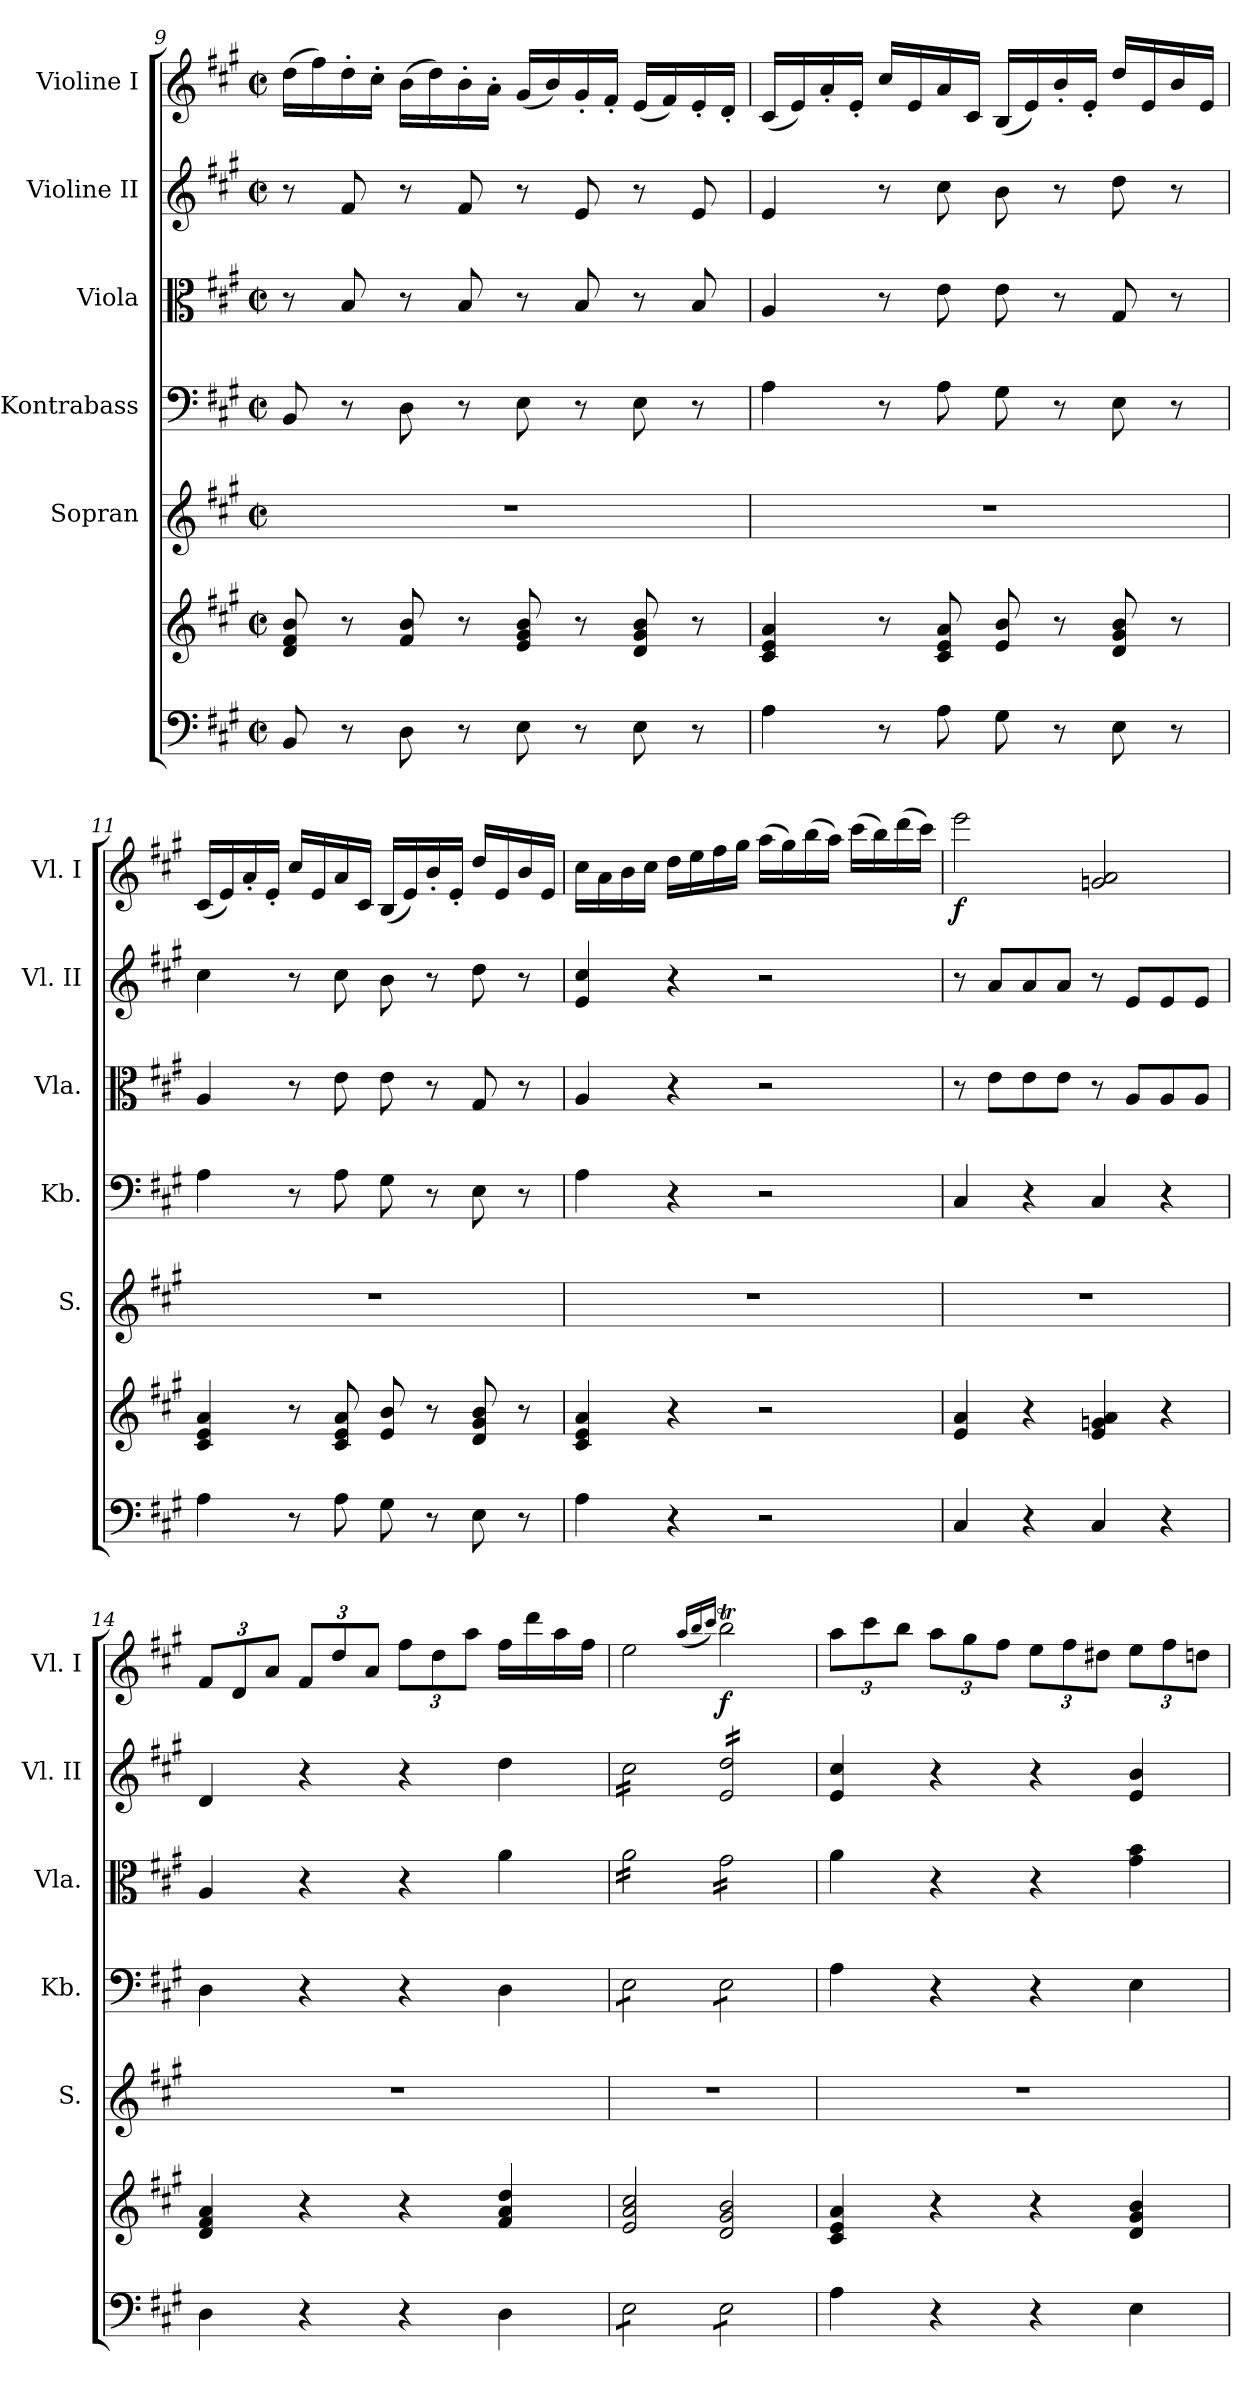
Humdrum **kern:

**kern	**kern	**kern	**kern	**kern	**kern	**kern	**dynam
*part6	*part6	*part5	*part4	*part3	*part2	*part1	*part1
*staff7	*staff6	*staff5	*staff4	*staff3	*staff2	*staff1	*staff1
*	*	*I"Sopran	*I"Kontrabass	*I"Viola	*I"Violine II	*I"Violine I	*
*	*	*I'S.	*I'Kb.	*I'Vla.	*I'Vl. II	*I'Vl. I	*
*clefF4	*clefG2	*clefG2	*clefF4	*clefC3	*clefG2	*clefG2	*
*	*	*	*ITrd7c12	*	*	*	*
*k[f#c#g#]	*k[f#c#g#]	*k[f#c#g#]	*k[f#c#g#]	*k[f#c#g#]	*k[f#c#g#]	*k[f#c#g#]	*
*A:	*A:	*A:	*A:	*A:	*A:	*A:	*
*M2/2	*M2/2	*M2/2	*M2/2	*M2/2	*M2/2	*M2/2	*
*met(c|)	*met(c|)	*met(c|)	*met(c|)	*met(c|)	*met(c|)	*met(c|)	*
=9	=9	=9	=9	=9	=9	=9	=9
8BB/	8d/ 8f#/ 8b/	1r	8BBB/	8r	8r	(>16dd\LL	.
.	.	.	.	.	.	16ff#\)	.
8r	8r	.	8r	8B/	8f#/	16dd'>\	.
.	.	.	.	.	.	16cc#'>\JJ	.
8D\	8f#/ 8b/	.	8DD\	8r	8r	(>16b\LL	.
.	.	.	.	.	.	16dd\)	.
8r	8r	.	8r	8B/	8f#/	16b'>\	.
.	.	.	.	.	.	16a'>\JJ	.
8E\	8e/ 8g#/ 8b/	.	8EE\	8r	8r	(<16g#/LL	.
.	.	.	.	.	.	16b/)	.
8r	8r	.	8r	8B/	8e/	16g#'</	.
.	.	.	.	.	.	16f#'</JJ	.
8E\	8d/ 8g#/ 8b/	.	8EE\	8r	8r	(<16e/LL	.
.	.	.	.	.	.	16f#/)	.
8r	8r	.	8r	8B/	8e/	16e'</	.
.	.	.	.	.	.	16d'</JJ	.
=10	=10	=10	=10	=10	=10	=10	=10
4A\	4c#/ 4e/ 4a/	1r	4AA\	4A/	4e/	(<16c#/LL	.
.	.	.	.	.	.	16e/)	.
.	.	.	.	.	.	16a'</	.
.	.	.	.	.	.	16e'</JJ	.
8r	8r	.	8r	8r	8r	16cc#/LL	.
.	.	.	.	.	.	16e/	.
8A\	8c#/ 8e/ 8a/	.	8AA\	8e\	8cc#\	16a/	.
.	.	.	.	.	.	16c#/JJ	.
8G#\	8e/ 8b/	.	8GG#\	8e\	8b\	(<16B/LL	.
.	.	.	.	.	.	16e/)	.
8r	8r	.	8r	8r	8r	16b'</	.
.	.	.	.	.	.	16e'</JJ	.
8E\	8d/ 8g#/ 8b/	.	8EE\	8G#/	8dd\	16dd/LL	.
.	.	.	.	.	.	16e/	.
8r	8r	.	8r	8r	8r	16b/	.
.	.	.	.	.	.	16e/JJ	.
!!LO:LB:g=z
=11	=11	=11	=11	=11	=11	=11	=11
4A\	4c#/ 4e/ 4a/	1r	4AA\	4A/	4cc#\	(<16c#/LL	.
.	.	.	.	.	.	16e/)	.
.	.	.	.	.	.	16a'</	.
.	.	.	.	.	.	16e'</JJ	.
8r	8r	.	8r	8r	8r	16cc#/LL	.
.	.	.	.	.	.	16e/	.
8A\	8c#/ 8e/ 8a/	.	8AA\	8e\	8cc#\	16a/	.
.	.	.	.	.	.	16c#/JJ	.
8G#\	8e/ 8b/	.	8GG#\	8e\	8b\	(<16B/LL	.
.	.	.	.	.	.	16e/)	.
8r	8r	.	8r	8r	8r	16b'</	.
.	.	.	.	.	.	16e'</JJ	.
8E\	8d/ 8g#/ 8b/	.	8EE\	8G#/	8dd\	16dd/LL	.
.	.	.	.	.	.	16e/	.
8r	8r	.	8r	8r	8r	16b/	.
.	.	.	.	.	.	16e/JJ	.
=12	=12	=12	=12	=12	=12	=12	=12
4A\	4c#/ 4e/ 4a/	1r	4AA\	4A/	4e/ 4cc#/	16cc#\LL	.
.	.	.	.	.	.	16a\	.
.	.	.	.	.	.	16b\	.
.	.	.	.	.	.	16cc#\JJ	.
4r	4r	.	4r	4r	4r	16dd\LL	.
.	.	.	.	.	.	16ee\	.
.	.	.	.	.	.	16ff#\	.
.	.	.	.	.	.	16gg#\JJ	.
2r	2r	.	2r	2r	2r	(>16aa\LL	.
.	.	.	.	.	.	16gg#\)	.
.	.	.	.	.	.	(>16bb\	.
.	.	.	.	.	.	16aa\JJ)	.
.	.	.	.	.	.	(>16ccc#\LL	.
.	.	.	.	.	.	16bb\)	.
.	.	.	.	.	.	(>16ddd\	.
.	.	.	.	.	.	16ccc#\JJ)	.
=13	=13	=13	=13	=13	=13	=13	=13
!	!	!	!	!	!	!	!LO:DY:b
4C#/	4e/ 4a/	1r	4CC#/	8r	8r	2eee\	f
.	.	.	.	8e\L	8a/L	.	.
4r	4r	.	4r	8e\	8a/	.	.
.	.	.	.	8e\J	8a/J	.	.
4C#/	4e/ 4gn/ 4a/	.	4CC#/	8r	8r	2gn/ 2a/	.
.	.	.	.	8A/L	8e/L	.	.
4r	4r	.	4r	8A/	8e/	.	.
.	.	.	.	8A/J	8e/J	.	.
!!LO:PB:g=z
=14	=14	=14	=14	=14	=14	=14	=14
*	*	*	*	*	*	*Xbrackettup	*
4D\	4d/ 4f#/ 4a/	1r	4DD\	4A/	4d/	12f#/L	.
.	.	.	.	.	.	12d/	.
.	.	.	.	.	.	12a/J	.
4r	4r	.	4r	4r	4r	12f#/L	.
.	.	.	.	.	.	12dd/	.
.	.	.	.	.	.	12a/J	.
4r	4r	.	4r	4r	4r	12ff#\L	.
.	.	.	.	.	.	12dd\	.
.	.	.	.	.	.	12aa\J	.
4D\	4f#/ 4a/ 4dd/	.	4DD\	4a\	4dd\	16ff#\LL	.
.	.	.	.	.	.	16ddd\	.
.	.	.	.	.	.	16aa\	.
.	.	.	.	.	.	16ff#\JJ	.
=15	=15	=15	=15	=15	=15	=15	=15
*tremolo	*	*	*	*	*	*	*
*	*	*	*tremolo	*	*	*	*
*	*	*	*	*tremolo	*	*	*
*	*	*	*	*	*tremolo	*	*
8E\L	2e/ 2a/ 2cc#/	1r	8EE\L	16a\LL	16cc#\LL	2ee\	.
.	.	.	.	16a\	16cc#\	.	.
8E\	.	.	8EE\	16a\	16cc#\	.	.
.	.	.	.	16a\	16cc#\	.	.
8E\	.	.	8EE\	16a\	16cc#\	.	.
.	.	.	.	16a\	16cc#\	.	.
8E\J	.	.	8EE\J	16a\	16cc#\	.	.
.	.	.	.	16a\JJ	16cc#\JJ	.	.
.	.	.	.	.	.	(<16qaa/LL	.
.	.	.	.	.	.	16qbb/	.
.	.	.	.	.	.	16qccc#/JJ)	.
!	!	!	!	!	!	!	!LO:DY:b
8E\L	2d/ 2g#/ 2b/	.	8EE\L	16g#\LL	16e/ 16dd/LL	2bbT\	f
.	.	.	.	16g#\	16e/ 16dd/	.	.
8E\	.	.	8EE\	16g#\	16e/ 16dd/	.	.
.	.	.	.	16g#\	16e/ 16dd/	.	.
8E\	.	.	8EE\	16g#\	16e/ 16dd/	.	.
.	.	.	.	16g#\	16e/ 16dd/	.	.
8E\J	.	.	8EE\J	16g#\	16e/ 16dd/	.	.
*	*	*	*Xtremolo	*	*	*	*
*Xtremolo	*	*	*	*	*	*	*
.	.	.	.	16g#\JJ	16e/ 16dd/JJ	.	.
*	*	*	*	*	*Xtremolo	*	*
*	*	*	*	*Xtremolo	*	*	*
=16	=16	=16	=16	=16	=16	=16	=16
4A\	4c#/ 4e/ 4a/	1r	4AA\	4a\	4e/ 4cc#/	12aa\L	.
.	.	.	.	.	.	12ccc#\	.
.	.	.	.	.	.	12bb\J	.
4r	4r	.	4r	4r	4r	12aa\L	.
.	.	.	.	.	.	12gg#\	.
.	.	.	.	.	.	12ff#\J	.
4r	4r	.	4r	4r	4r	12ee\L	.
.	.	.	.	.	.	12ff#\	.
.	.	.	.	.	.	12dd#X\J	.
4E\	4d/ 4g#/ 4b/	.	4EE\	4g#\ 4b\	4e/ 4b/	12ee\L	.
.	.	.	.	.	.	12ff#\	.
.	.	.	.	.	.	12ddn\J	.
=	=	=	=	=	=	=	=
*-	*-	*-	*-	*-	*-	*-	*-
